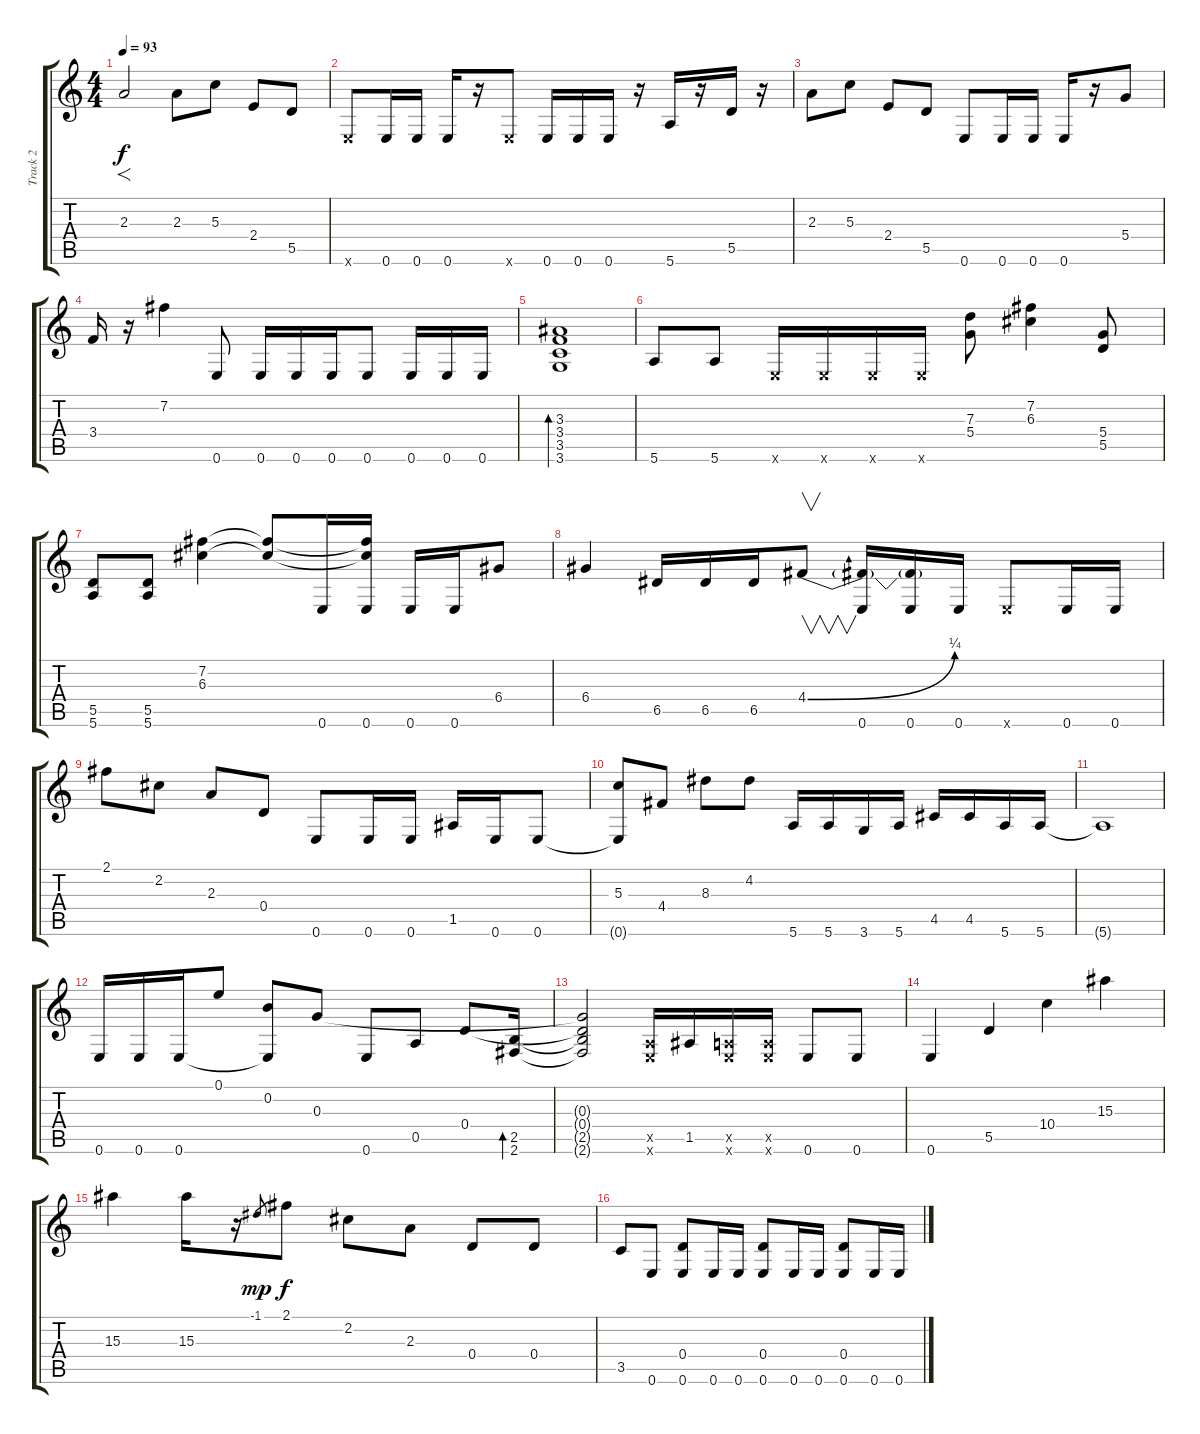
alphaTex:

\track ("Track 2" "Track 2") {instrument acousticguitarsteel}
\staff {score tabs}
\tuning (E4 B3 G3 D3 A2 E2) {hide}
\ts (4 4)
\tempo 93
\clef g2
\ks c
2.3.2{f dy f instrument acousticguitarsteel} 2.3.8 5.3.8 2.4.8 5.5.8 |
0.6{x}.8 0.6.16 0.6.16 0.6.16 r.16 0.6{x}.8 0.6.16 0.6.16 0.6.16 r.16 5.6.16 r.16 5.5.16 r.16 |
2.3.8 5.3.8 2.4.8 5.5.8 0.6.8 0.6.16 0.6.16 0.6.16 r.16 5.4.8 |
3.4.16 r.16 7.2.4 0.6.8 0.6.16 0.6.16 0.6.16 0.6.8 0.6.16 0.6.16 0.6.16 |
(3.3 3.4 3.5 3.6).1{bd 480} |
5.6.8 5.6.8 0.6{x}.16 0.6{x}.16 0.6{x}.16 0.6{x}.16 (7.3 5.4).8 (7.2 6.3).4 (5.4 5.5).8 |
(5.5 5.6).8 (5.5 5.6).8 (7.2 6.3).4 (7.2{t} 6.3{t}).8 0.6.16 (7.2{t} 6.3{t} 0.6).16 0.6.16 0.6.16 6.4.8 |
6.4.4 6.5.16 6.5.16 6.5.16 4.4{be (bend 0 0 60 1)}.8{v} (4.4{t} 0.6).16 (4.4{t} 0.6).16 0.6.16 0.6{x}.8 0.6.16 0.6.16 |
2.1.8 2.2.8 2.3.8 0.4.8 0.6.8 0.6.16 0.6.16 1.5.16 0.6.16 0.6.8 |
(5.3 0.6{t}).8 4.4.8 8.3.8 4.2.8 5.6.16 5.6.16 3.6.16 5.6.16 4.5.16 4.5.16 5.6.16 5.6.16 |
5.6{t}.1 |
0.6.16 0.6.16 0.6.16 0.1.8 (0.2 0.6{t}).8 0.3.8 0.6.8 0.5.8 0.4.8 (2.5 2.6).16{bd 480} |
(0.3{t} 0.4{t} 2.5{t} 2.6{t}).2 (0.5{x} 0.6{x}).16 1.5.16 (0.5{x} 0.6{x}).16 (0.5{x} 0.6{x}).16 0.6.8 0.6.8 |
0.6.4 5.5.4 10.4.4 15.3.4 |
15.3.4 15.3.16 r.16 -1.1.8{gr dy mp} 2.1.8{dy f} 2.2.8 2.3.8 0.4.8 0.4.8 |
3.5.8 0.6.8 (0.4 0.6).8 0.6.16 0.6.16 (0.4 0.6).8 0.6.16 0.6.16 (0.4 0.6).8 0.6.16 0.6.16
